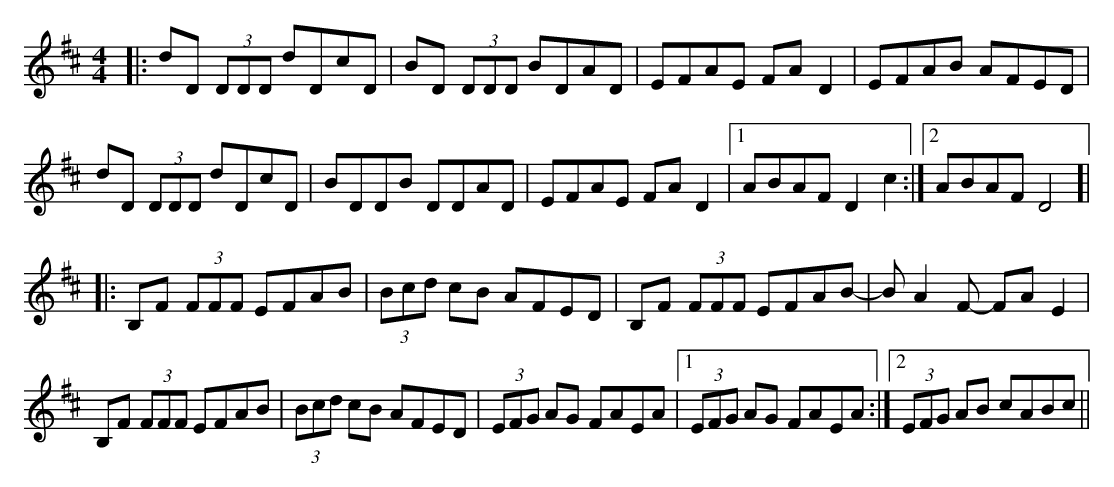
X:1
M:4/4
K:D
|:dD (3DDD dDcD|BD (3DDD BDAD|EFAE FAD2|EFAB AFED|
dD (3DDD dDcD|BDDB DDAD|EFAE FAD2|1 ABAF D2c2:|2 ABAF D4]|
|:B,F (3FFF EFAB|(3Bcd cB AFED|B,F (3FFF EFAB-|BA2F- FA E2|
B,F (3FFF EFAB|(3Bcd cB AFED|(3EFG AG FAEA|1 (3EFG AG FAEA:|2 (3EFG AB cABc||
